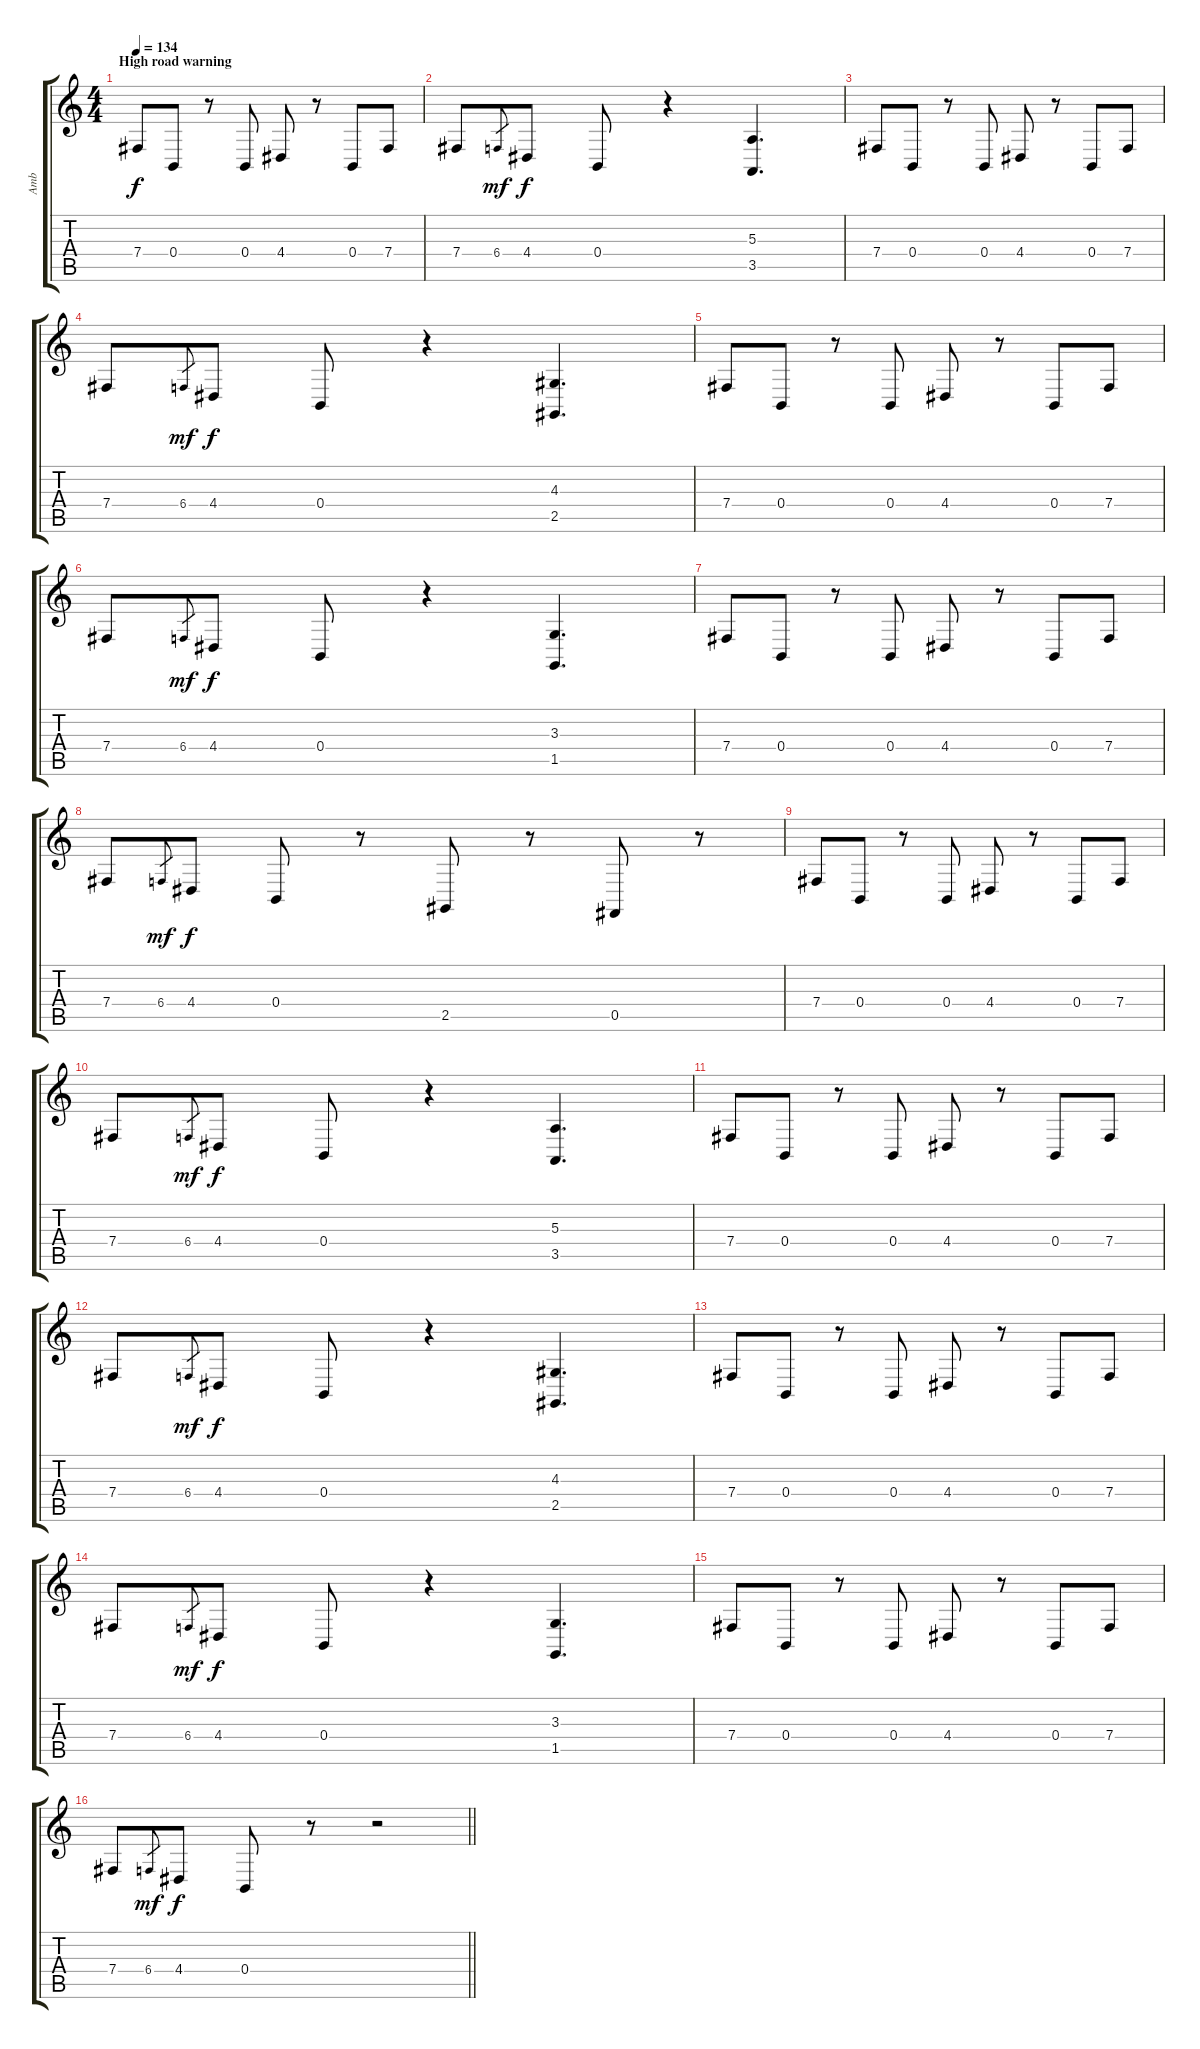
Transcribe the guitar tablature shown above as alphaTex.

\track ("Amb" "Amb") {instrument brightacousticpiano}
\staff {score tabs}
\tuning (Db4 Ab3 E3 B2 Gb2 B1) {hide}
\ts (4 4)
\section ("" "High road warning")
\tempo 134
\clef g2
\ks c
7.4.8{dy f} 0.4.8 r.8 0.4.8 4.4.8 r.8 0.4.8 7.4.8 |
7.4.8 6.4.8{gr dy mf} 4.4.8{dy f} 0.4.8 r.4 (5.3 3.5).4{d} |
7.4.8 0.4.8 r.8 0.4.8 4.4.8 r.8 0.4.8 7.4.8 |
7.4.8 6.4.8{gr dy mf} 4.4.8{dy f} 0.4.8 r.4 (4.3 2.5).4{d} |
7.4.8 0.4.8 r.8 0.4.8 4.4.8 r.8 0.4.8 7.4.8 |
7.4.8 6.4.8{gr dy mf} 4.4.8{dy f} 0.4.8 r.4 (3.3 1.5).4{d} |
7.4.8 0.4.8 r.8 0.4.8 4.4.8 r.8 0.4.8 7.4.8 |
7.4.8 6.4.8{gr dy mf} 4.4.8{dy f} 0.4.8 r.8 2.5.8 r.8 0.5.8 r.8 |
7.4.8 0.4.8 r.8 0.4.8 4.4.8 r.8 0.4.8 7.4.8 |
7.4.8 6.4.8{gr dy mf} 4.4.8{dy f} 0.4.8 r.4 (5.3 3.5).4{d} |
7.4.8 0.4.8 r.8 0.4.8 4.4.8 r.8 0.4.8 7.4.8 |
7.4.8 6.4.8{gr dy mf} 4.4.8{dy f} 0.4.8 r.4 (4.3 2.5).4{d} |
7.4.8 0.4.8 r.8 0.4.8 4.4.8 r.8 0.4.8 7.4.8 |
7.4.8 6.4.8{gr dy mf} 4.4.8{dy f} 0.4.8 r.4 (3.3 1.5).4{d} |
7.4.8 0.4.8 r.8 0.4.8 4.4.8 r.8 0.4.8 7.4.8 |
\barLineRight lightlight
7.4.8 6.4.8{gr dy mf} 4.4.8{dy f} 0.4.8 r.8 r.2
